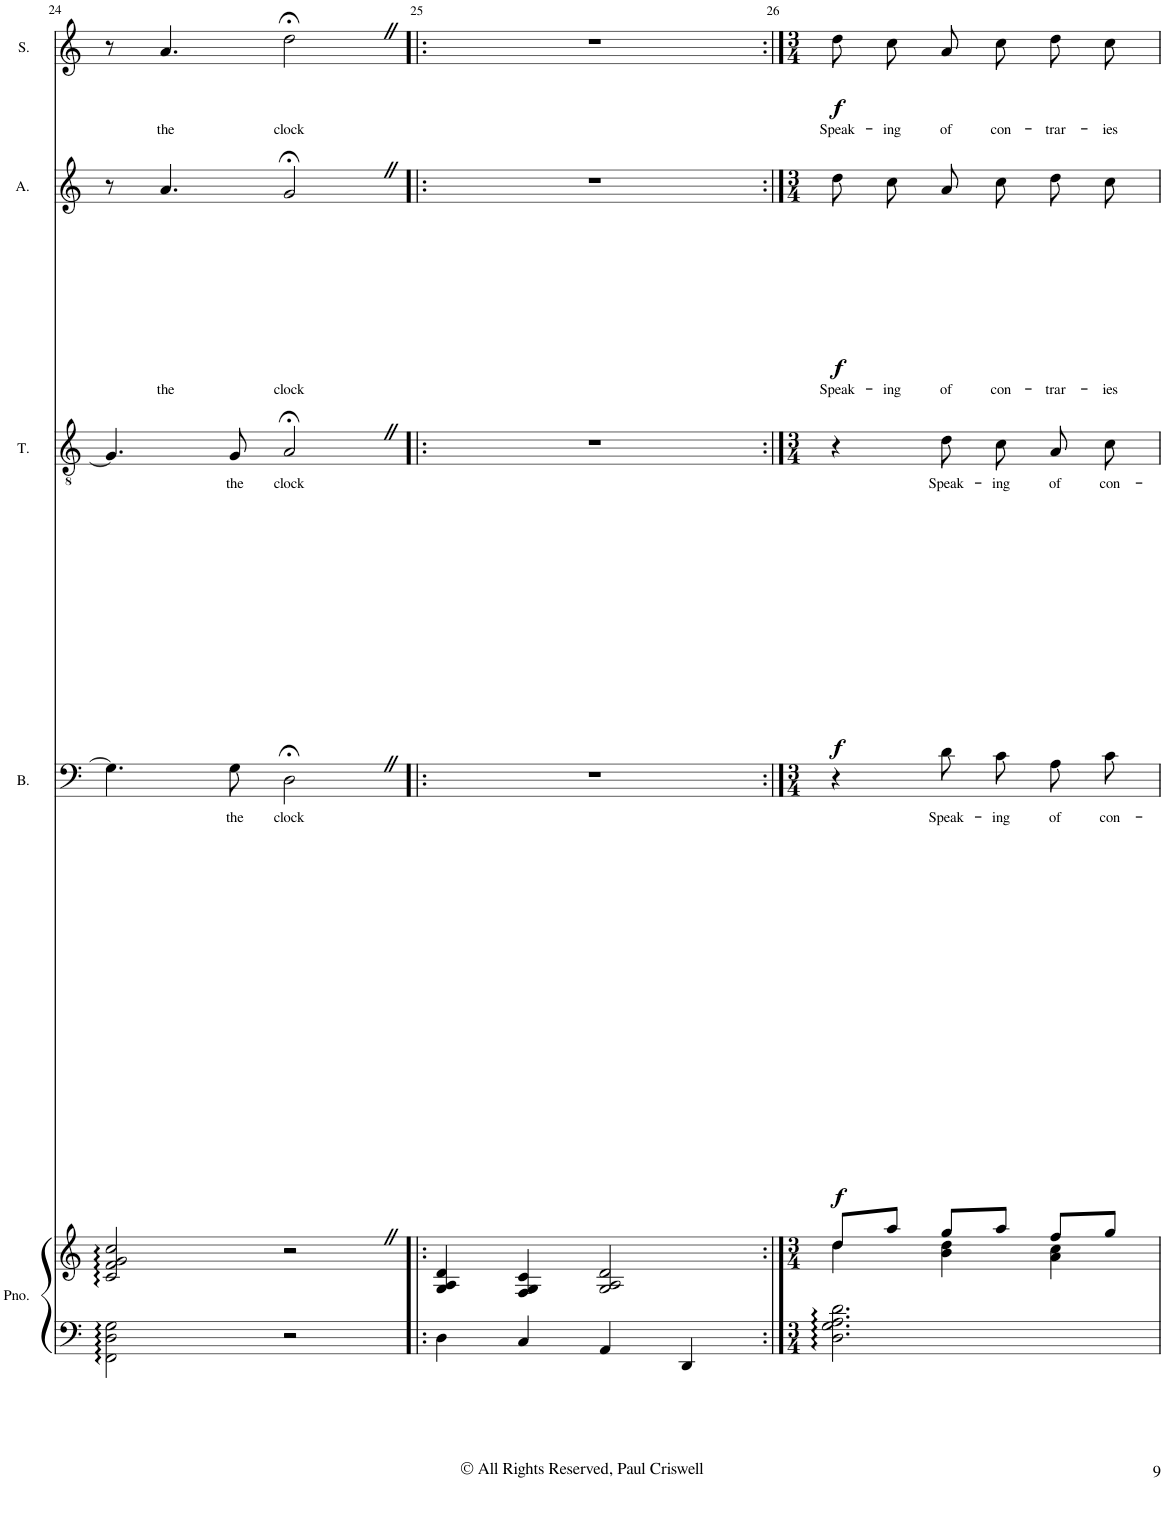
**kern	**kern	**dynam	**kern	**text	**dynam	**kern	**text	**dynam	**kern	**text	**dynam	**kern	**text	**dynam
*part5	*part5	*part5	*part4	*part4	*part4	*part3	*part3	*part3	*part2	*part2	*part2	*part1	*part1	*part1
*staff6	*staff5	*staff5/6	*staff4	*staff4	*staff4	*staff3	*staff3	*staff3	*staff2	*staff2	*staff2	*staff1	*staff1	*staff1
*I"Piano	*	*	*I"Bass	*	*	*I"Tenor	*	*	*I"Alto	*	*	*I"Soprano	*	*
*I'Pno.	*	*	*I'B.	*	*	*I'T.	*	*	*I'A.	*	*	*I'S.	*	*
!!LO:PB:g=z
*clefF4	*clefG2	*	*clefF4	*	*	*clefGv2	*	*	*clefG2	*	*	*clefG2	*	*
*k[]	*k[]	*	*k[]	*	*	*k[]	*	*	*k[]	*	*	*k[]	*	*
*M4/4	*M4/4	*	*M4/4	*	*	*M4/4	*	*	*M4/4	*	*	*M4/4	*	*
=24	=24	=24	=24	=24	=24	=24	=24	=24	=24	=24	=24	=24	=24	=24
2FF\ 2D\ 2G\	2c/ 2f/ 2g/ 2cc/	.	4.G\]	.	.	4.G/]	.	.	8r	.	.	8r	.	.
!	!	!	!	!	!	!	!	!	!	!LO:LY:b	!	!	!LO:LY:b	!
.	.	.	.	.	.	.	.	.	4.a/	the	.	4.a/	the	.
!	!	!	!	!LO:LY:b	!	!	!LO:LY:b	!	!	!	!	!	!	!
.	.	.	8G\	the	.	8G/	the	.	.	.	.	.	.	.
!	!	!LO:DY:b=2	!	!LO:LY:b	!	!	!LO:LY:b	!	!	!LO:LY:b	!	!	!LO:LY:b	!
2r	2r	f	2D;<Z\	clock	.	2A;<Z/	clock	.	2g;<Z/	clock	.	2dd;<Z\	clock	.
=25!|:	=25!|:	=25!|:	=25!|:	=25!|:	=25!|:	=25!|:	=25!|:	=25!|:	=25!|:	=25!|:	=25!|:	=25!|:	=25!|:	=25!|:
4D\	4G/ 4A/ 4d/	.	1r	.	.	1r	.	.	1r	.	.	1r	.	.
4C/	4F/ 4G/ 4c/	.	.	.	.	.	.	.	.	.	.	.	.	.
4AA/	2G/ 2A/ 2d/	.	.	.	.	.	.	.	.	.	.	.	.	.
4DD/	.	.	.	.	.	.	.	.	.	.	.	.	.	.
=26:|!	=26:|!	=26:|!	=26:|!	=26:|!	=26:|!	=26:|!	=26:|!	=26:|!	=26:|!	=26:|!	=26:|!	=26:|!	=26:|!	=26:|!
*M3/4	*M3/4	*	*M3/4	*	*	*M3/4	*	*	*M3/4	*	*	*M3/4	*	*
*	*^	*	*	*	*	*	*	*	*	*	*	*	*	*
!	!	!	!	!	!	!LO:DY:b	!	!	!LO:DY:b	!	!LO:LY:b	!LO:DY:b	!	!LO:LY:b	!LO:DY:b
2.D\ 2.G\ 2.A\ 2.d\	8dd/L	4dd\	.	4r	.	f	4r	.	f	8dd\L	Speak-	f	8dd\L	Speak-	f
!	!	!	!	!	!	!	!	!	!	!	!LO:LY:b	!	!	!LO:LY:b	!
.	8aa/J	.	.	.	.	.	.	.	.	8cc\J	-ing	.	8cc\J	-ing	.
!	!	!	!	!	!LO:LY:b	!	!	!LO:LY:b	!	!	!LO:LY:b	!	!	!LO:LY:b	!
.	8gg/L	4b\ 4dd\	.	8d\L	Speak-	.	8d\L	Speak-	.	8a\L	of	.	8a\L	of	.
!	!	!	!	!	!LO:LY:b	!	!	!LO:LY:b	!	!	!LO:LY:b	!	!	!LO:LY:b	!
.	8aa/J	.	.	8c\J	-ing	.	8c\J	-ing	.	8cc\J	con-	.	8cc\J	con-	.
!	!	!	!	!	!LO:LY:b	!	!	!LO:LY:b	!	!	!LO:LY:b	!	!	!LO:LY:b	!
.	8ff/L	4a\ 4cc\	.	8A\L	of	.	8A\L	of	.	8dd\L	-trar-	.	8dd\L	-trar-	.
!	!	!	!	!	!LO:LY:b	!	!	!LO:LY:b	!	!	!LO:LY:b	!	!	!LO:LY:b	!
.	8gg/J	.	.	8c\J	con-	.	8c\J	con-	.	8cc\J	-ies	.	8cc\J	-ies	.
*	*v	*v	*	*	*	*	*	*	*	*	*	*	*	*	*
=	=	=	=	=	=	=	=	=	=	=	=	=	=	=
*-	*-	*-	*-	*-	*-	*-	*-	*-	*-	*-	*-	*-	*-	*-
